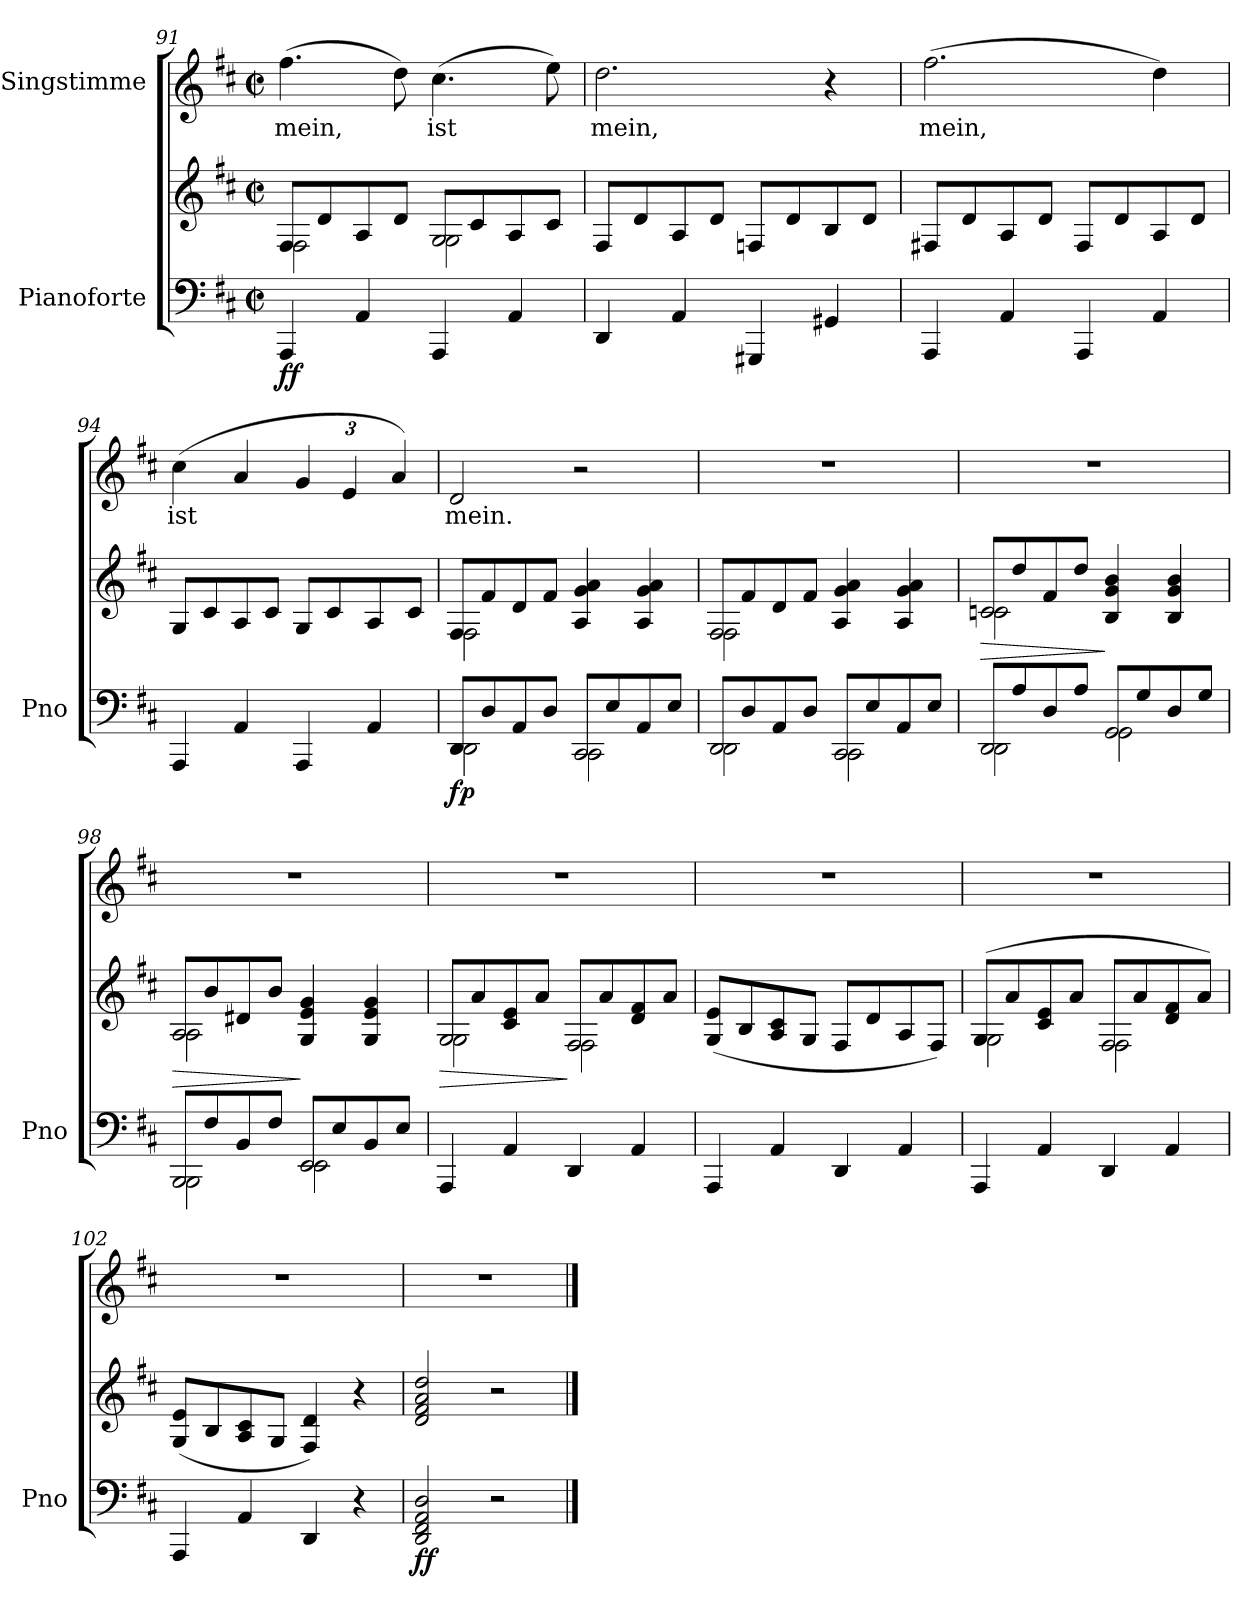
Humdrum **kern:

**kern	**kern	**dynam	**kern	**text
*part2	*part2	*part2	*part1	*part1
*staff3	*staff2	*staff2/3	*staff1	*staff1
*I"Pianoforte	*	*	*I"Singstimme	*
*I'Pno	*	*	*	*
*clefF4	*clefG2	*	*clefG2	*
*k[f#c#]	*k[f#c#]	*	*k[f#c#]	*
*M2/2	*M2/2	*	*M2/2	*
*met(c|)	*met(c|)	*	*met(c|)	*
=91	=91	=91	=91	=91
!	!LO:N:head=open	!LO:DY:b=2	!	!
*	*^	*	*	*
4AAA/	8F#/L	2F#\	ff	(4.ff#\	mein,
.	8d/	.	.	.	.
4AA/	8A/	.	.	.	.
.	8d/J	.	.	8dd\)	.
!	!LO:N:head=open	!	!	!	!
4AAA/	8G/L	2G\	.	(4.cc#\	ist
.	8c#/	.	.	.	.
4AA/	8A/	.	.	.	.
.	8c#/J	.	.	8ee\)	.
*	*v	*v	*	*	*
=92	=92	=92	=92	=92
4DD/	8F#/L	.	2.dd\	mein,
.	8d/	.	.	.
4AA/	8A/	.	.	.
.	8d/J	.	.	.
4GGG#X/	8Fn/L	.	.	.
.	8d/	.	.	.
4GG#X/	8B/	.	4r	.
.	8d/J	.	.	.
=93	=93	=93	=93	=93
4AAA/	8F#X/L	.	(2.ff#\	mein,
.	8d/	.	.	.
4AA/	8A/	.	.	.
.	8d/J	.	.	.
4AAA/	8F#/L	.	.	.
.	8d/	.	.	.
4AA/	8A/	.	4dd\)	.
.	8d/J	.	.	.
=94	=94	=94	=94	=94
4AAA/	8G/L	.	(4cc#\	ist
.	8c#/	.	.	.
4AA/	8A/	.	4a/	.
.	8c#/J	.	.	.
*	*	*	*Xbrackettup	*
4AAA/	8G/L	.	6g/	.
.	8c#/	.	.	.
.	.	.	6e/	.
4AA/	8A/	.	.	.
.	.	.	6a/)	.
.	8c#/J	.	.	.
=95	=95	=95	=95	=95
!LO:N:head=open	!LO:N:head=open	!LO:DY:b=2	!	!
*^	*^	*	*	*
8DD/L	2DD\	8F#/L	2F#\	fp	2d/	mein.
8D/	.	8f#/	.	.	.	.
8AA/	.	8d/	.	.	.	.
8D/J	.	8f#/J	.	.	.	.
!LO:N:head=open	!	!	!	!	!	!
8CC#/L	2CC#\	4A/ 4g/ 4a/	2ryy	.	2r	.
8E/	.	.	.	.	.	.
8AA/	.	4A/ 4g/ 4a/	.	.	.	.
8E/J	.	.	.	.	.	.
=96	=96	=96	=96	=96	=96	=96
!LO:N:head=open	!	!LO:N:head=open	!	!	!	!
8DD/L	2DD\	8F#/L	2F#\	.	1r	.
8D/	.	8f#/	.	.	.	.
8AA/	.	8d/	.	.	.	.
8D/J	.	8f#/J	.	.	.	.
!LO:N:head=open	!	!	!	!	!	!
8CC#/L	2CC#\	4A/ 4g/ 4a/	2ryy	.	.	.
8E/	.	.	.	.	.	.
8AA/	.	4A/ 4g/ 4a/	.	.	.	.
8E/J	.	.	.	.	.	.
=97	=97	=97	=97	=97	=97	=97
!LO:N:head=open	!	!LO:N:head=open	!	!LO:HP:b	!	!
8DD/L	2DD\	8cn/L	2c\	>	1r	.
8A/	.	8dd/	.	.	.	.
8D/	.	8f#/	.	.	.	.
8A/J	.	8dd/J	.	.	.	.
!LO:N:head=open	!	!	!	!	!	!
8GG/L	2GG\	4B/ 4g/ 4b/	2ryy	]	.	.
8G/	.	.	.	.	.	.
8D/	.	4B/ 4g/ 4b/	.	.	.	.
8G/J	.	.	.	.	.	.
=98	=98	=98	=98	=98	=98	=98
!LO:N:head=open	!	!LO:N:head=open	!	!LO:HP:b	!	!
8BBB/L	2BBB\	8A/L	2A\	>	1r	.
8F#/	.	8b/	.	.	.	.
8BB/	.	8d#X/	.	.	.	.
8F#/J	.	8b/J	.	.	.	.
!LO:N:head=open	!	!	!	!	!	!
8EE/L	2EE\	4G/ 4e/ 4g/	2ryy	]	.	.
8E/	.	.	.	.	.	.
8BB/	.	4G/ 4e/ 4g/	.	.	.	.
8E/J	.	.	.	.	.	.
*v	*v	*	*	*	*	*
=99	=99	=99	=99	=99	=99
!	!LO:N:head=open	!	!LO:HP:b	!	!
4AAA/	8G/L	2G\	>	1r	.
.	8a/	.	.	.	.
4AA/	8c#/ 8e/	.	.	.	.
.	8a/J	.	.	.	.
!	!LO:N:head=open	!	!	!	!
4DD/	8F#/L	2F#\	]	.	.
.	8a/	.	.	.	.
4AA/	8d/ 8f#/	.	.	.	.
.	8a/J	.	.	.	.
*	*v	*v	*	*	*
=100	=100	=100	=100	=100
4AAA/	(8G/ 8e/L	.	1r	.
.	8B/	.	.	.
4AA/	8A/ 8c#/	.	.	.
.	8G/J	.	.	.
4DD/	8F#/L	.	.	.
.	8d/	.	.	.
4AA/	8A/	.	.	.
.	8F#/J)	.	.	.
=101	=101	=101	=101	=101
!	!LO:N:head=open	!	!	!
*	*^	*	*	*
4AAA/	(8G/L	2G\	.	1r	.
.	8a/	.	.	.	.
4AA/	8c#/ 8e/	.	.	.	.
.	8a/J	.	.	.	.
!	!LO:N:head=open	!	!	!	!
4DD/	8F#/L	2F#\	.	.	.
.	8a/	.	.	.	.
4AA/	8d/ 8f#/	.	.	.	.
.	8a/J)	.	.	.	.
*	*v	*v	*	*	*
=102	=102	=102	=102	=102
4AAA/	(8G/ 8e/L	.	1r	.
.	8B/	.	.	.
4AA/	8A/ 8c#/	.	.	.
.	8G/J	.	.	.
4DD/	4F#/ 4d/)	.	.	.
4r	4r	.	.	.
=103	=103	=103	=103	=103
!	!	!LO:DY:b=2	!	!
2DD/ 2FF#/ 2AA/ 2D/	2d/ 2f#/ 2a/ 2dd/	ff	1r	.
2r	2r	.	.	.
==	==	==	==	==
*-	*-	*-	*-	*-
